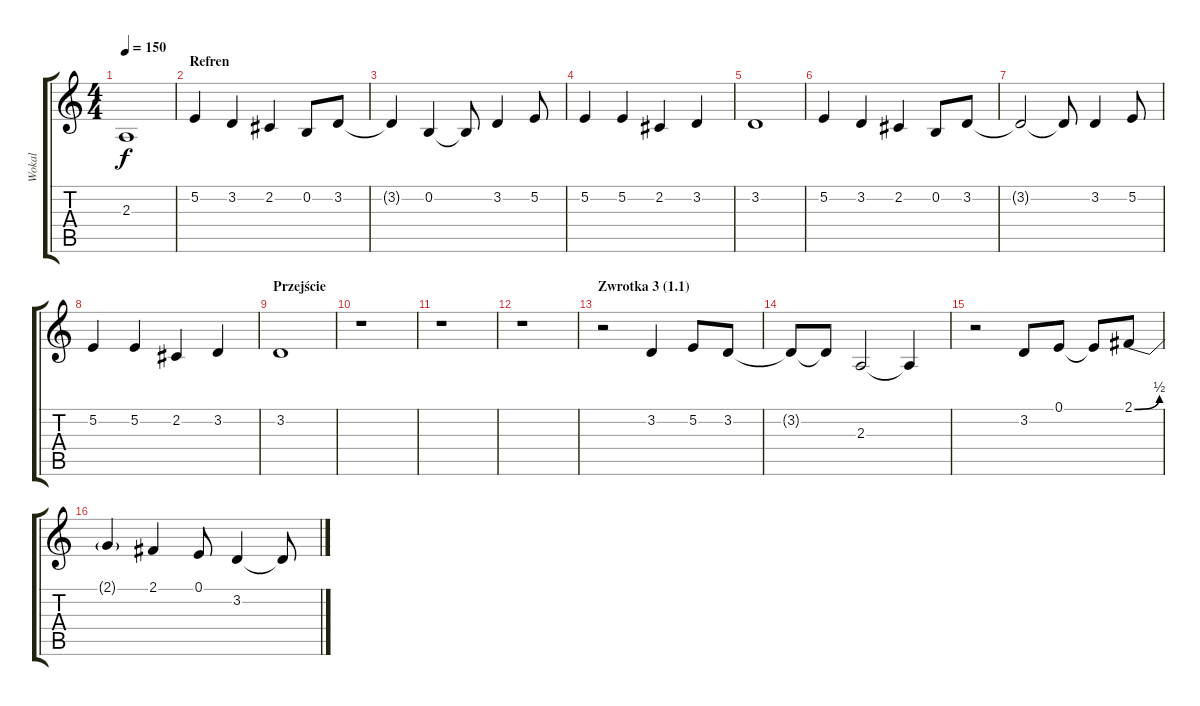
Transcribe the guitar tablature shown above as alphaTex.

\track ("Wokal" "Wokal") {instrument voiceoohs}
\staff {score tabs}
\tuning (E4 B3 G3 D3 A2 E2) {hide}
\ts (4 4)
\tempo 150
\clef g2
\ks c
2.3{t}.1{dy f} |
\section ("" "Refren")
5.2.4 3.2.4 2.2.4 0.2.8 3.2.8 |
3.2{t}.4 0.2.4 0.2{t}.8 3.2.4 5.2.8 |
5.2.4 5.2.4 2.2.4 3.2.4 |
3.2.1 |
5.2.4 3.2.4 2.2.4 0.2.8 3.2.8 |
3.2{t}.2 3.2{t}.8 3.2.4 5.2.8 |
5.2.4 5.2.4 2.2.4 3.2.4 |
\section ("" "Przejście")
3.2.1 |
r.1 |
r.1 |
r.1 |
\section ("" "Zwrotka 3 (1.1)")
r.2 3.2.4 5.2.8 3.2.8 |
3.2{t}.8 3.2{t}.8 2.3.2 2.3{t}.4 |
r.2 3.2.8 0.1.8 0.1{t}.8 2.1{be (bend 0 0 60 2)}.8 |
2.1{t}.4 2.1.4 0.1.8 3.2.4 3.2{t}.8
